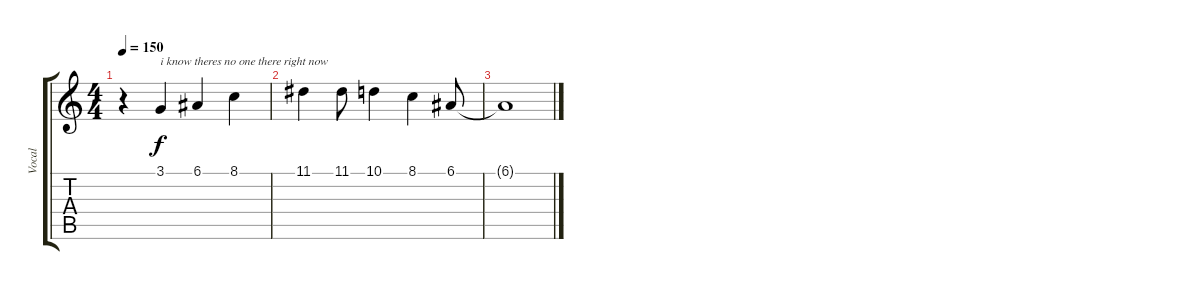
\track ("Vocal" "Vocal") {instrument tenorsax}
\staff {score tabs}
\tuning (E4 B3 G3 D3 A2 E2) {hide}
\ts (4 4)
\tempo 150
\clef g2
\ks c
r.4{dy f} 3.1.4{txt "i know theres no one there right now"} 6.1.4 8.1.4 |
11.1.4 11.1.8 10.1.4 8.1.4 6.1.8 |
6.1{t}.1
